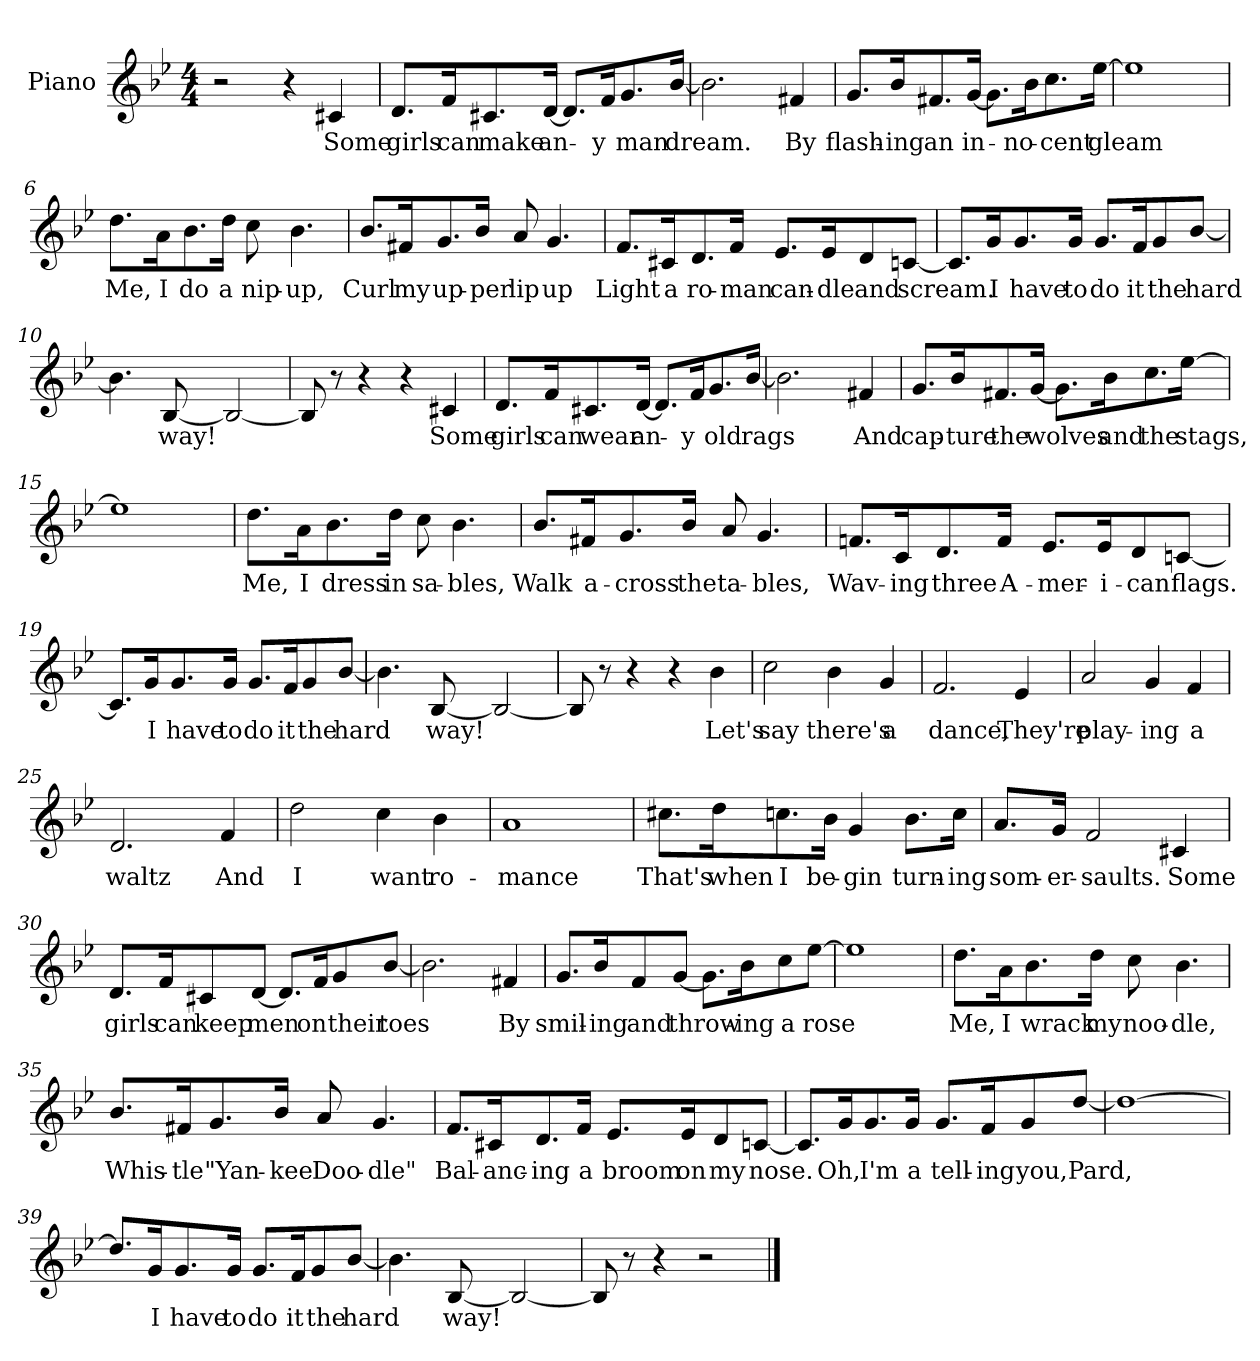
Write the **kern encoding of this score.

**kern	**text
*part1	*part1
*staff1	*staff1
*I"Piano	*
*I'Pno.	*
*clefG2	*
*k[b-e-]	*
*B-:	*
*M4/4	*
=1	=1
2r	.
4r	.
4c#X/	Some
=2	=2
8.d/L	girls
16f/K	can
8.c#X/	make
[16d/Jk	an-
8.d/L]	.
16f/K	-y
8.g/	man
[16b-/Jk	dream.
=3	=3
2.b-\]	.
4f#X/	By
!!LO:LB:g=z
=4	=4
8.g/L	flash-
16b-/K	-ing
8.f#X/	an
[16g/Jk	in-
8.g\L]	.
16b-\K	-no-
8.cc\	-cent
[16ee-\Jk	gleam
=5	=5
1ee-]	.
=6	=6
8.dd\L	Me,
16a\K	I
8.b-\	do
16dd\Jk	a
8cc\	nip-
4.b-\	-up,
!!LO:LB:g=z
=7	=7
8.b-/L	Curl
16f#X/K	my
8.g/	up-
16b-/Jk	-per
8a/	lip
4.g/	up
=8	=8
8.f/L	Light
16c#X/K	a
8.d/	ro-
16f/Jk	-man
8.e-/L	can-
16e-/K	-dle
8d/	and
[8cn/J	scream.
!!LO:LB:g=z
=9	=9
8.c/L]	.
16g/K	I
8.g/	have
16g/Jk	to
8.g/L	do
16f/K	it
8g/	the
[8b-/J	hard
=10	=10
4.b-\]	.
[8B-/	way!
2B-/_	.
=11	=11
8B-/]	.
8r	.
4r	.
4r	.
4c#X/	Some
!!LO:LB:g=z
=12	=12
8.d/L	girls
16f/K	can
8.c#X/	wear
[16d/Jk	an-
8.d/L]	.
16f/K	-y
8.g/	old
[16b-/Jk	rags
=13	=13
2.b-\]	.
4f#X/	And
=14	=14
8.g/L	cap-
16b-/K	-ture
8.f#X/	the
[16g/Jk	wolves
8.g\L]	.
16b-\K	and
8.cc\	the
[16ee-\Jk	stags,
!!LO:LB:g=z
=15	=15
1ee-]	.
=16	=16
8.dd\L	Me,
16a\K	I
8.b-\	dress
16dd\Jk	in
8cc\	sa-
4.b-\	-bles,
=17	=17
8.b-/L	Walk
16f#X/K	a-
8.g/	-cross
16b-/Jk	the
8a/	ta-
4.g/	-bles,
!!LO:LB:g=z
=18	=18
8.fn/L	Wav-
16c/K	-ing
8.d/	three
16f/Jk	A-
8.e-/L	-mer-
16e-/K	-i-
8d/	-can
[8cn/J	flags.
=19	=19
8.c/L]	.
16g/K	I
8.g/	have
16g/Jk	to
8.g/L	do
16f/K	it
8g/	the
[8b-/J	hard
!!LO:LB:g=z
=20	=20
4.b-\]	.
[8B-/	way!
2B-/_	.
=21	=21
8B-/]	.
8r	.
4r	.
4r	.
4b-\	Let's
=22	=22
2cc\	say
4b-\	there's
4g/	a
=23	=23
2.f/	dance,
4e-/	They're
=24	=24
2a/	play-
4g/	-ing
4f/	a
!!LO:PB:g=z
=25	=25
2.d/	waltz
4f/	And
=26	=26
2dd\	I
4cc\	want
4b-\	ro-
=27	=27
1a	-mance
=28	=28
8.cc#X\L	That's
16dd\K	when
8.ccn\	I
16b-\Jk	be-
4g/	-gin
8.b-\L	turn-
16cc\Jk	-ing
!!LO:LB:g=z
=29	=29
8.a/L	som-
16g/Jk	-er-
2f/	-saults.
4c#X/	Some
=30	=30
8.d/L	girls
16f/K	can
8c#X/	keep
[8d/J	men
8.d/L]	.
16f/K	on
8g/	their
[8b-/J	toes
=31	=31
2.b-\]	.
4f#X/	By
!!LO:LB:g=z
=32	=32
8.g/L	smil-
16b-/K	-ing
8f/	and
[8g/J	throw-
8.g\L]	.
16b-\K	-ing
8cc\	a
[8ee-\J	rose
=33	=33
1ee-]	.
=34	=34
8.dd\L	Me,
16a\K	I
8.b-\	wrack
16dd\Jk	my
8cc\	noo-
4.b-\	-dle,
!!LO:LB:g=z
=35	=35
8.b-/L	Whis-
16f#X/K	-tle
8.g/	"Yan-
16b-/Jk	-kee
8a/	Doo-
4.g/	-dle"
=36	=36
8.f/L	Bal-
16c#X/K	-anc-
8.d/	-ing
16f/Jk	a
8.e-/L	broom
16e-/K	on
8d/	my
[8cn/J	nose.
!!LO:LB:g=z
=37	=37
8.c/L]	.
16g/K	Oh,
8.g/	I'm
16g/Jk	a
8.g/L	tell-
16f/K	-ing
8g/	you,
[8dd/J	Pard,
=38	=38
1dd_	.
=39	=39
8.dd/L]	.
16g/K	I
8.g/	have
16g/Jk	to
8.g/L	do
16f/K	it
8g/	the
[8b-/J	hard
!!LO:LB:g=z
=40	=40
4.b-\]	.
[8B-/	way!
2B-/_	.
=41	=41
8B-/]	.
8r	.
4r	.
2r	.
==	==
*-	*-
